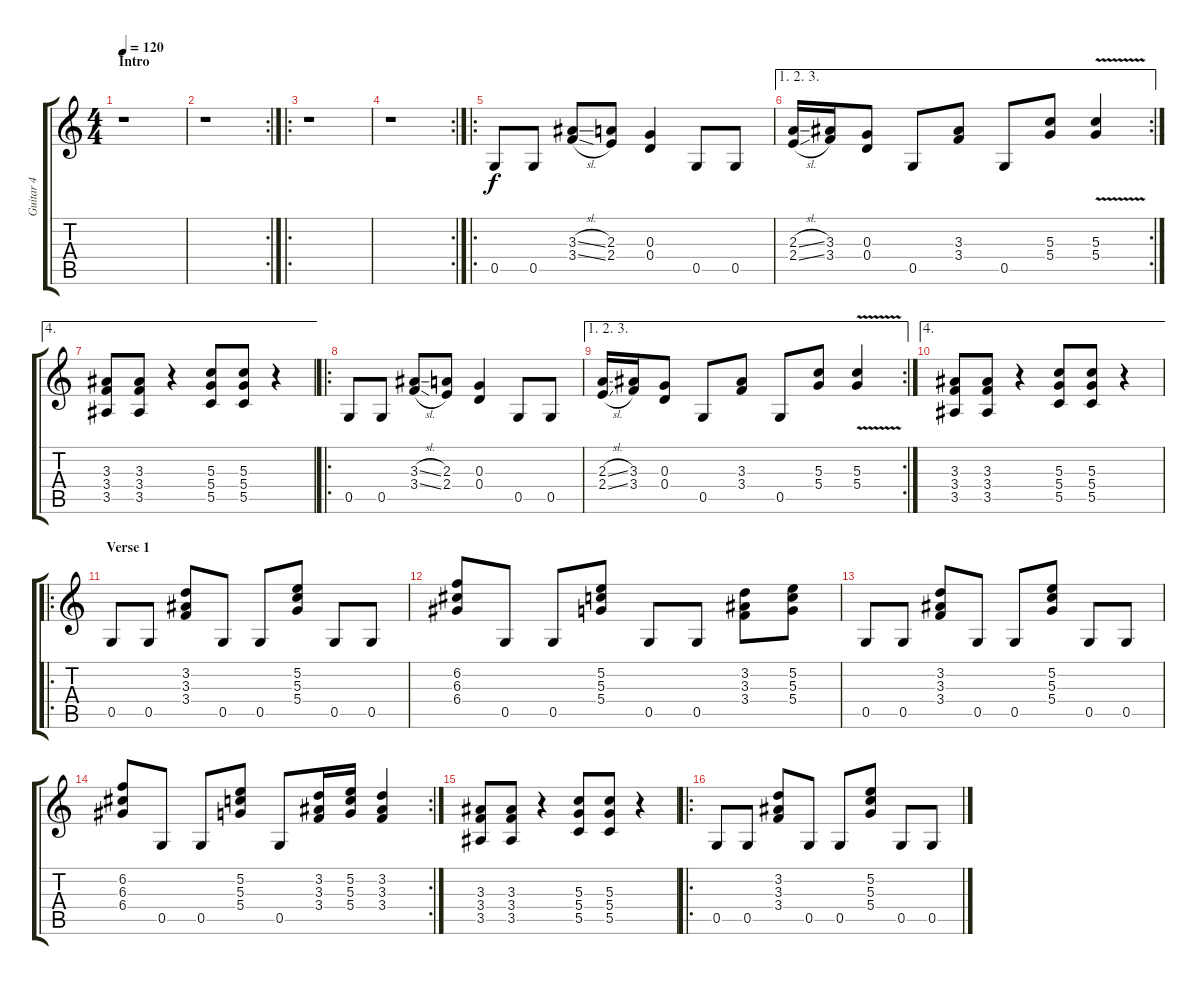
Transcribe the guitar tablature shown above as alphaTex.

\track ("Guitar 4" "Guitar 4") {instrument overdrivenguitar}
\staff {score tabs}
\tuning (D4 B3 G3 D3 G2 D2) {hide}
\ts (4 4)
\section ("" "Intro")
\tempo 120
\clef g2
\ks c
r.1{dy f instrument overdrivenguitar} |
\rc 2
r.1 |
\ro
r.1 |
\rc 2
r.1 |
\ro
0.5.8 0.5.8 (3.3{sl} 3.4{sl}).8 (2.3 2.4).8 (0.3 0.4).4 0.5.8 0.5.8 |
\ae (1 2 3)
\rc 2
(2.3{sl} 2.4{sl}).16 (3.3 3.4).16 (0.3 0.4).8 0.5.8 (3.3 3.4).8 0.5.8 (5.3 5.4).8 (5.3{v} 5.4{v}).4 |
\ae 4
(3.3 3.4 3.5).8 (3.3 3.4 3.5).8 r.4 (5.3 5.4 5.5).8 (5.3 5.4 5.5).8 r.4 |
\ro
0.5.8 0.5.8 (3.3{sl} 3.4{sl}).8 (2.3 2.4).8 (0.3 0.4).4 0.5.8 0.5.8 |
\ae (1 2 3)
\rc 2
(2.3{sl} 2.4{sl}).16 (3.3 3.4).16 (0.3 0.4).8 0.5.8 (3.3 3.4).8 0.5.8 (5.3 5.4).8 (5.3{v} 5.4{v}).4 |
\ae 4
(3.3 3.4 3.5).8 (3.3 3.4 3.5).8 r.4 (5.3 5.4 5.5).8 (5.3 5.4 5.5).8 r.4 |
\ro
\section ("" "Verse 1")
0.5.8 0.5.8 (3.2 3.3 3.4).8 0.5.8 0.5.8 (5.2 5.3 5.4).8 0.5.8 0.5.8 |
(6.2 6.3 6.4).8 0.5.8 0.5.8 (5.2 5.3 5.4).8 0.5.8 0.5.8 (3.2 3.3 3.4).8 (5.2 5.3 5.4).8 |
0.5.8 0.5.8 (3.2 3.3 3.4).8 0.5.8 0.5.8 (5.2 5.3 5.4).8 0.5.8 0.5.8 |
\rc 2
(6.2 6.3 6.4).8 0.5.8 0.5.8 (5.2 5.3 5.4).8 0.5.8 (3.2 3.3 3.4).16 (5.2 5.3 5.4).16 (3.2 3.3 3.4).4 |
(3.3 3.4 3.5).8 (3.3 3.4 3.5).8 r.4 (5.3 5.4 5.5).8 (5.3 5.4 5.5).8 r.4 |
\ro
0.5.8 0.5.8 (3.2 3.3 3.4).8 0.5.8 0.5.8 (5.2 5.3 5.4).8 0.5.8 0.5.8
